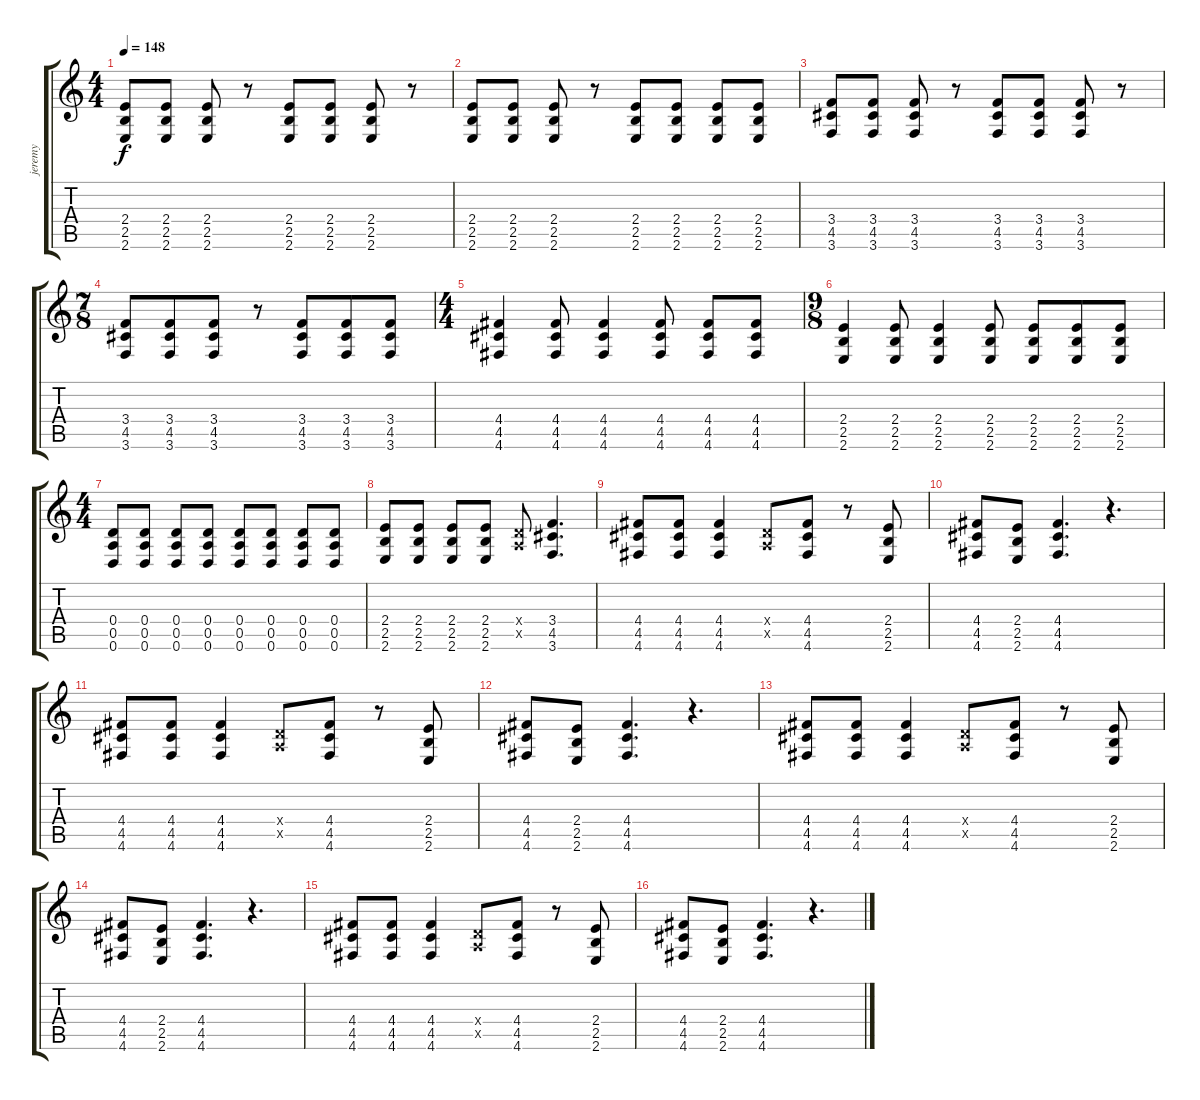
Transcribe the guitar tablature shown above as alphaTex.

\track ("jeremy" "jeremy") {instrument overdrivenguitar}
\staff {score tabs}
\tuning (E4 B3 G3 D3 A2 D2) {hide}
\ts (4 4)
\tempo 148
\clef g2
\ks c
(2.4 2.5 2.6).8{dy f} (2.4 2.5 2.6).8 (2.4 2.5 2.6).8 r.8 (2.4 2.5 2.6).8 (2.4 2.5 2.6).8 (2.4 2.5 2.6).8 r.8 |
(2.4 2.5 2.6).8 (2.4 2.5 2.6).8 (2.4 2.5 2.6).8 r.8 (2.4 2.5 2.6).8 (2.4 2.5 2.6).8 (2.4 2.5 2.6).8 (2.4 2.5 2.6).8 |
(3.4 4.5 3.6).8 (3.4 4.5 3.6).8 (3.4 4.5 3.6).8 r.8 (3.4 4.5 3.6).8 (3.4 4.5 3.6).8 (3.4 4.5 3.6).8 r.8 |
\ts (7 8)
(3.4 4.5 3.6).8 (3.4 4.5 3.6).8 (3.4 4.5 3.6).8 r.8 (3.4 4.5 3.6).8 (3.4 4.5 3.6).8 (3.4 4.5 3.6).8 |
\ts (4 4)
(4.4 4.5 4.6).4 (4.4 4.5 4.6).8 (4.4 4.5 4.6).4 (4.4 4.5 4.6).8 (4.4 4.5 4.6).8 (4.4 4.5 4.6).8 |
\ts (9 8)
(2.4 2.5 2.6).4 (2.4 2.5 2.6).8 (2.4 2.5 2.6).4 (2.4 2.5 2.6).8 (2.4 2.5 2.6).8 (2.4 2.5 2.6).8 (2.4 2.5 2.6).8 |
\ts (4 4)
(0.4 0.5 0.6).8 (0.4 0.5 0.6).8 (0.4 0.5 0.6).8 (0.4 0.5 0.6).8 (0.4 0.5 0.6).8 (0.4 0.5 0.6).8 (0.4 0.5 0.6).8 (0.4 0.5 0.6).8 |
(2.4 2.5 2.6).8 (2.4 2.5 2.6).8 (2.4 2.5 2.6).8 (2.4 2.5 2.6).8 (0.4{x} 0.5{x}).8 (3.4 4.5 3.6).4{d} |
(4.4 4.5 4.6).8 (4.4 4.5 4.6).8 (4.4 4.5 4.6).4 (0.4{x} 0.5{x}).8 (4.4 4.5 4.6).8 r.8 (2.4 2.5 2.6).8 |
(4.4 4.5 4.6).8 (2.4 2.5 2.6).8 (4.4 4.5 4.6).4{d} r.4{d} |
(4.4 4.5 4.6).8 (4.4 4.5 4.6).8 (4.4 4.5 4.6).4 (0.4{x} 0.5{x}).8 (4.4 4.5 4.6).8 r.8 (2.4 2.5 2.6).8 |
(4.4 4.5 4.6).8 (2.4 2.5 2.6).8 (4.4 4.5 4.6).4{d} r.4{d} |
(4.4 4.5 4.6).8 (4.4 4.5 4.6).8 (4.4 4.5 4.6).4 (0.4{x} 0.5{x}).8 (4.4 4.5 4.6).8 r.8 (2.4 2.5 2.6).8 |
(4.4 4.5 4.6).8 (2.4 2.5 2.6).8 (4.4 4.5 4.6).4{d} r.4{d} |
(4.4 4.5 4.6).8 (4.4 4.5 4.6).8 (4.4 4.5 4.6).4 (0.4{x} 0.5{x}).8 (4.4 4.5 4.6).8 r.8 (2.4 2.5 2.6).8 |
(4.4 4.5 4.6).8 (2.4 2.5 2.6).8 (4.4 4.5 4.6).4{d} r.4{d}
